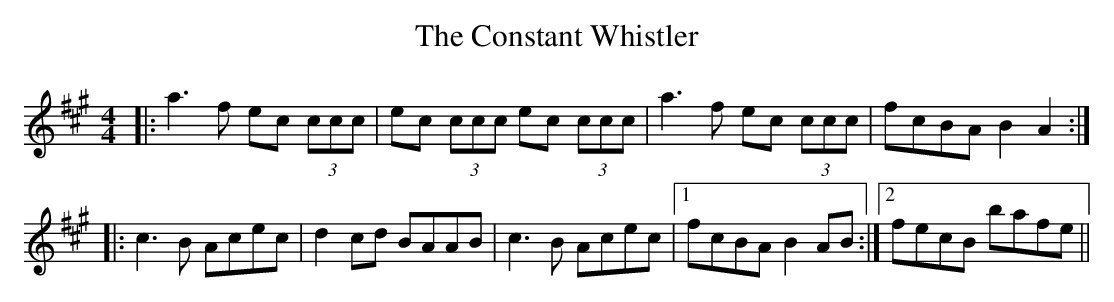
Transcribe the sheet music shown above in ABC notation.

X:1
T: The Constant Whistler
M: 4/4
L: 1/8
K: Amaj
|: a3f ec (3ccc | ec (3ccc ec (3ccc | a3f ec (3ccc | fcBA B2A2 :|
|: c3B Acec | d2 cd BAAB | c3B Acec |1 fcBA B2AB :|2 fecB bafe ||
